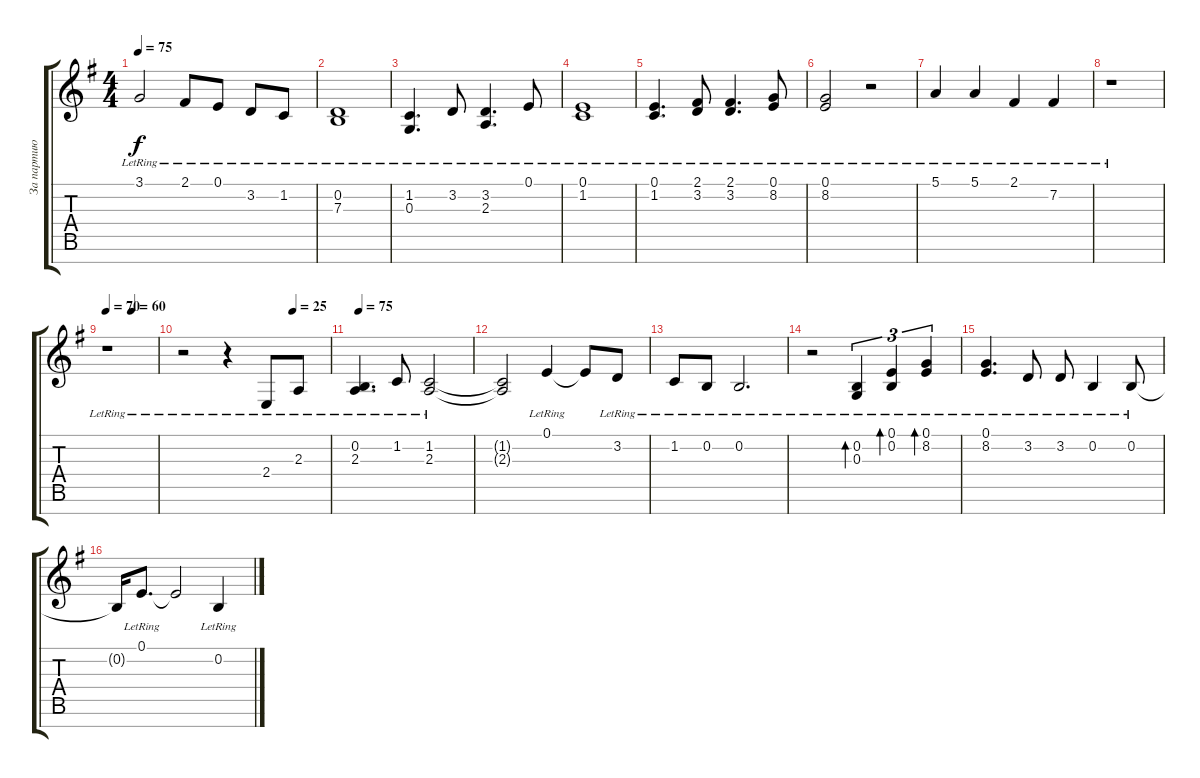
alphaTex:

\track ("За партию форте-" "За партию ") {instrument brightacousticpiano}
\staff {score tabs}
\tuning (E4 B3 G3 D3 A2 E2 B1) {hide}
\ts (4 4)
\tempo 75
\clef g2
\ks g
3.1{lr}.2{dy f} 2.1{lr}.8 0.1{lr}.8 3.2{lr}.8 1.2{lr}.8 |
(0.2{lr} 7.3{lr}).1 |
(1.2{lr} 0.3{lr}).4{d} 3.2{lr}.8 (3.2{lr} 2.3{lr}).4{d} 0.1{lr}.8 |
(0.1{lr} 1.2{lr}).1 |
(0.1{lr} 1.2{lr}).4{d} (2.1{lr} 3.2{lr}).8 (2.1{lr} 3.2{lr}).4{d} (0.1{lr} 8.2{lr}).8 |
(0.1{lr} 8.2{lr}).2 r.2 |
5.1{lr}.4 5.1{lr}.4 2.1{lr}.4 7.2{lr}.4 |
r.1 |
\tempo 70
\tempo (60 0.5)
r.1 |
\tempo (25 0.75)
r.2 r.4 2.4{lr}.8 2.3{lr}.8 |
\tempo 75
(0.2{lr} 2.3{lr}).4{d} 1.2{lr}.8 (1.2{lr} 2.3{lr}).2 |
(1.2{t} 2.3{t}).2 0.1{lr}.4 0.1{t}.8 3.2{lr}.8 |
1.2{lr}.8 0.2{lr}.8 0.2{lr}.2{d} |
r.2 (0.2{lr} 0.3{lr}).4{tu (3 2) bd 480} (0.1{lr} 0.2{lr}).4{tu (3 2) bd 480} (0.1{lr} 8.2{lr}).4{tu (3 2) bd 480} |
(0.1{lr} 8.2{lr}).4{d} 3.2{lr}.8 3.2{lr}.8 0.2{lr}.4 0.2{lr}.8 |
0.2{t}.16 0.1{lr}.8{d} 0.1{t}.2 0.2{lr}.4
